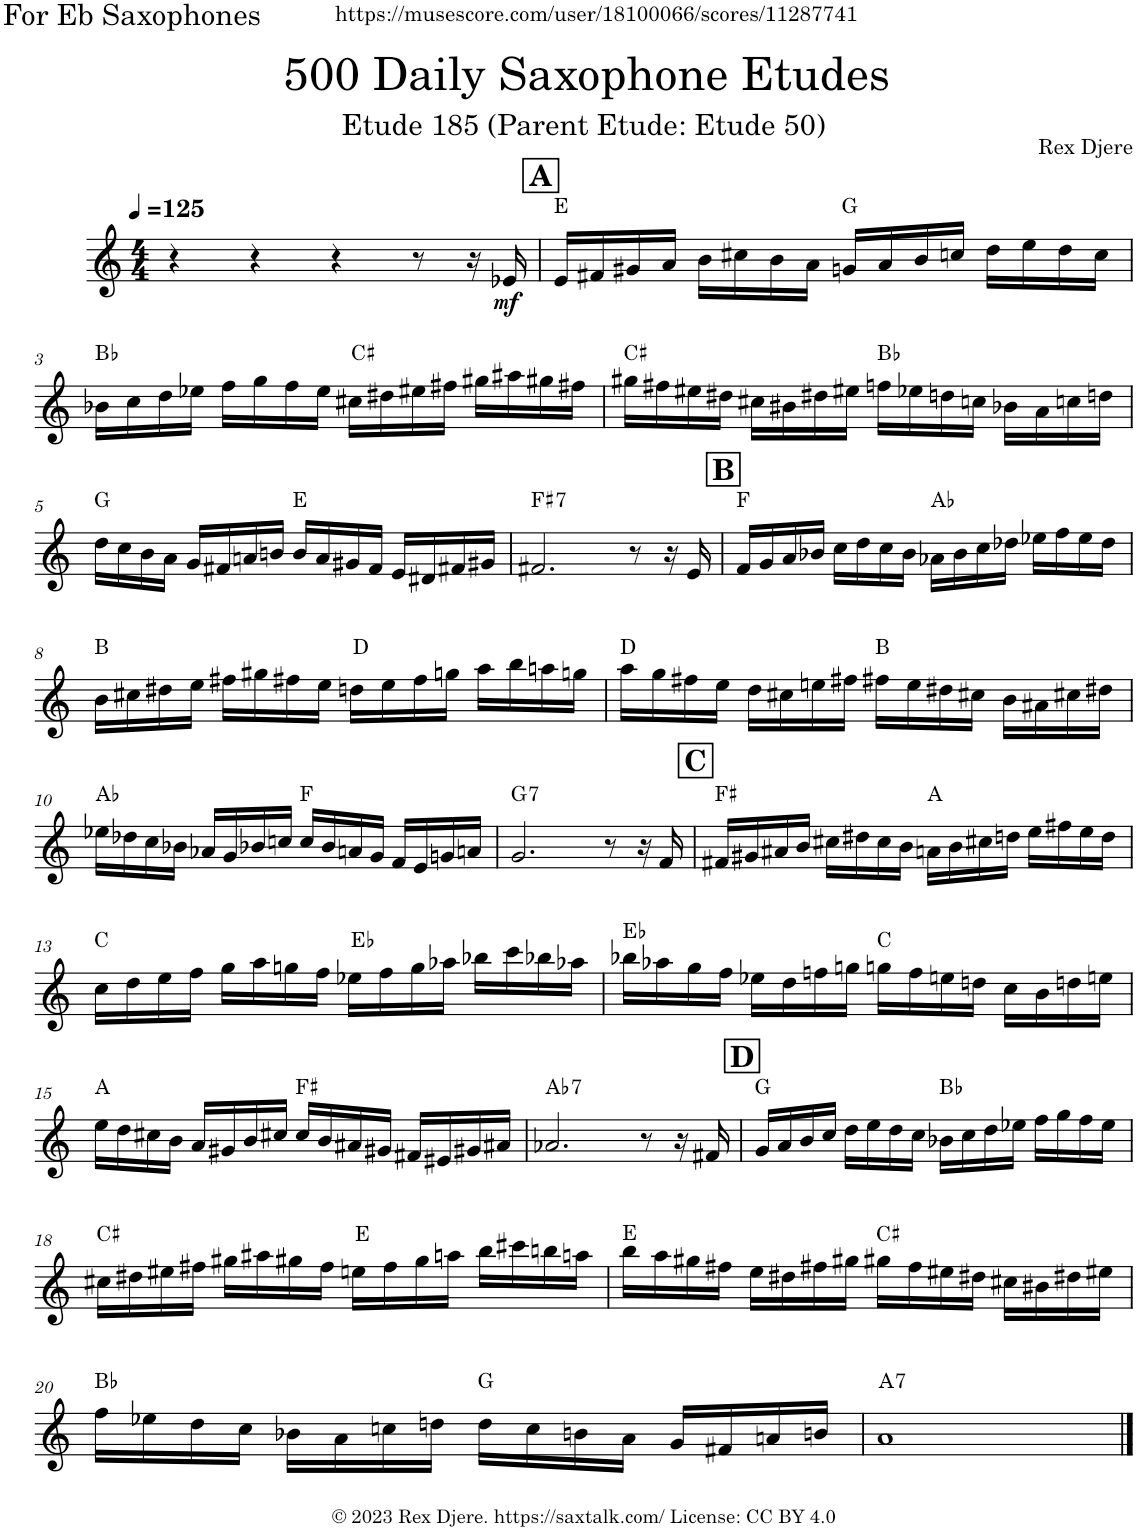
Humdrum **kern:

**kern	**dynam	**harte
*part1	*part1	*part1
*staff1	*staff1	*
*I"Alto Saxophone	*	*
*I'A. Sax.	*	*
*clefG2	*	*
*Trd5c9	*	*
*k[]	*	*
*M4/4	*	*
*MM125	*	*
=1	=1	=1
4r	.	.
4r	.	.
4r	.	.
8r	.	.
16r	.	.
!	!LO:DY:b	!
16e-X/	mf	.
!!LO:REH:place=s1:a:B:cj:fs=14:t=A
=2	=2	=2
16e/LL	.	E:maj
16f#X/	.	.
16g#X/	.	.
16a/JJ	.	.
16b\LL	.	.
16cc#X\	.	.
16b\	.	.
16a\JJ	.	.
16gn/LL	.	G:maj
16a/	.	.
16b/	.	.
16ccn/JJ	.	.
16dd\LL	.	.
16ee\	.	.
16dd\	.	.
16cc\JJ	.	.
!!LO:LB:g=z
=3	=3	=3
16b-X\LL	.	Bb:maj
16cc\	.	.
16dd\	.	.
16ee-X\JJ	.	.
16ff\LL	.	.
16gg\	.	.
16ff\	.	.
16ee-\JJ	.	.
16cc#X\LL	.	C#:maj
16dd#X\	.	.
16ee#X\	.	.
16ff#X\JJ	.	.
16gg#X\LL	.	.
16aa#X\	.	.
16gg#X\	.	.
16ff#X\JJ	.	.
=4	=4	=4
16gg#X\LL	.	C#:maj
16ff#X\	.	.
16ee#X\	.	.
16dd#X\JJ	.	.
16cc#X\LL	.	.
16b#X\	.	.
16dd#X\	.	.
16ee#X\JJ	.	.
16ffn\LL	.	Bb:maj
16ee-X\	.	.
16ddn\	.	.
16ccn\JJ	.	.
16b-X\LL	.	.
16a\	.	.
16ccn\	.	.
16ddn\JJ	.	.
!!LO:LB:g=z
=5	=5	=5
16dd\LL	.	G:maj
16cc\	.	.
16b\	.	.
16a\JJ	.	.
16g/LL	.	.
16f#X/	.	.
16an/	.	.
16bn/JJ	.	.
16b/LL	.	E:maj
16a/	.	.
16g#X/	.	.
16f#/JJ	.	.
16e/LL	.	.
16d#X/	.	.
16f#X/	.	.
16g#X/JJ	.	.
=6	=6	=6
!	!	!LO:H:kt=7
2.f#X/	.	F#:7
8r	.	.
16r	.	.
16e/	.	.
!!LO:REH:place=s1:a:B:cj:fs=14:t=B
=7	=7	=7
16f/LL	.	F:maj
16g/	.	.
16a/	.	.
16b-X/JJ	.	.
16cc\LL	.	.
16dd\	.	.
16cc\	.	.
16b-\JJ	.	.
16a-X\LL	.	Ab:maj
16b-\	.	.
16cc\	.	.
16dd-X\JJ	.	.
16ee-X\LL	.	.
16ff\	.	.
16ee-\	.	.
16dd-\JJ	.	.
!!LO:LB:g=z
=8	=8	=8
16b\LL	.	B:maj
16cc#X\	.	.
16dd#X\	.	.
16ee\JJ	.	.
16ff#X\LL	.	.
16gg#X\	.	.
16ff#X\	.	.
16ee\JJ	.	.
16ddn\LL	.	D:maj
16ee\	.	.
16ff#\	.	.
16ggn\JJ	.	.
16aa\LL	.	.
16bb\	.	.
16aan\	.	.
16ggn\JJ	.	.
=9	=9	=9
16aa\LL	.	D:maj
16gg\	.	.
16ff#X\	.	.
16ee\JJ	.	.
16dd\LL	.	.
16cc#X\	.	.
16een\	.	.
16ff#X\JJ	.	.
16ff#X\LL	.	B:maj
16ee\	.	.
16dd#X\	.	.
16cc#X\JJ	.	.
16b\LL	.	.
16a#X\	.	.
16cc#X\	.	.
16dd#X\JJ	.	.
!!LO:LB:g=z
=10	=10	=10
16ee-X\LL	.	Ab:maj
16dd-X\	.	.
16cc\	.	.
16b-X\JJ	.	.
16a-X/LL	.	.
16g/	.	.
16b-X/	.	.
16ccn/JJ	.	.
16cc/LL	.	F:maj
16b-/	.	.
16an/	.	.
16g/JJ	.	.
16f/LL	.	.
16e/	.	.
16gn/	.	.
16an/JJ	.	.
=11	=11	=11
!	!	!LO:H:kt=7
2.g/	.	G:7
8r	.	.
16r	.	.
16f/	.	.
!!LO:REH:place=s1:a:B:cj:fs=14:t=C
=12	=12	=12
16f#X/LL	.	F#:maj
16g#X/	.	.
16a#X/	.	.
16b/JJ	.	.
16cc#X\LL	.	.
16dd#X\	.	.
16cc#\	.	.
16b\JJ	.	.
16an\LL	.	A:maj
16b\	.	.
16cc#X\	.	.
16ddn\JJ	.	.
16ee\LL	.	.
16ff#X\	.	.
16ee\	.	.
16dd\JJ	.	.
!!LO:LB:g=z
=13	=13	=13
16cc\LL	.	C:maj
16dd\	.	.
16ee\	.	.
16ff\JJ	.	.
16gg\LL	.	.
16aa\	.	.
16ggn\	.	.
16ff\JJ	.	.
16ee-X\LL	.	Eb:maj
16ff\	.	.
16gg\	.	.
16aa-X\JJ	.	.
16bb-X\LL	.	.
16ccc\	.	.
16bb-X\	.	.
16aa-X\JJ	.	.
=14	=14	=14
16bb-X\LL	.	Eb:maj
16aa-X\	.	.
16gg\	.	.
16ff\JJ	.	.
16ee-X\LL	.	.
16dd\	.	.
16ffn\	.	.
16ggn\JJ	.	.
16ggn\LL	.	C:maj
16ff\	.	.
16een\	.	.
16ddn\JJ	.	.
16cc\LL	.	.
16b\	.	.
16ddn\	.	.
16een\JJ	.	.
!!LO:LB:g=z
=15	=15	=15
16ee\LL	.	A:maj
16dd\	.	.
16cc#X\	.	.
16b\JJ	.	.
16a/LL	.	.
16g#X/	.	.
16b/	.	.
16cc#X/JJ	.	.
16cc#/LL	.	F#:maj
16b/	.	.
16a#X/	.	.
16g#X/JJ	.	.
16f#X/LL	.	.
16e#X/	.	.
16g#X/	.	.
16a#X/JJ	.	.
=16	=16	=16
!	!	!LO:H:kt=7
2.a-X/	.	Ab:7
8r	.	.
16r	.	.
16f#X/	.	.
!!LO:REH:place=s1:a:B:cj:fs=14:t=D
=17	=17	=17
16g/LL	.	G:maj
16a/	.	.
16b/	.	.
16cc/JJ	.	.
16dd\LL	.	.
16ee\	.	.
16dd\	.	.
16cc\JJ	.	.
16b-X\LL	.	Bb:maj
16cc\	.	.
16dd\	.	.
16ee-X\JJ	.	.
16ff\LL	.	.
16gg\	.	.
16ff\	.	.
16ee-\JJ	.	.
!!LO:LB:g=z
=18	=18	=18
16cc#X\LL	.	C#:maj
16dd#X\	.	.
16ee#X\	.	.
16ff#X\JJ	.	.
16gg#X\LL	.	.
16aa#X\	.	.
16gg#X\	.	.
16ff#\JJ	.	.
16een\LL	.	E:maj
16ff#\	.	.
16gg#\	.	.
16aan\JJ	.	.
16bb\LL	.	.
16ccc#X\	.	.
16bbn\	.	.
16aan\JJ	.	.
=19	=19	=19
16bb\LL	.	E:maj
16aa\	.	.
16gg#X\	.	.
16ff#X\JJ	.	.
16ee\LL	.	.
16dd#X\	.	.
16ff#X\	.	.
16gg#X\JJ	.	.
16gg#X\LL	.	C#:maj
16ff#\	.	.
16ee#X\	.	.
16dd#X\JJ	.	.
16cc#X\LL	.	.
16b#X\	.	.
16dd#X\	.	.
16ee#X\JJ	.	.
!!LO:LB:g=z
=20	=20	=20
16ff\LL	.	Bb:maj
16ee-X\	.	.
16dd\	.	.
16cc\JJ	.	.
16b-X\LL	.	.
16a\	.	.
16ccn\	.	.
16ddn\JJ	.	.
16dd\LL	.	G:maj
16cc\	.	.
16bn\	.	.
16a\JJ	.	.
16g/LL	.	.
16f#X/	.	.
16an/	.	.
16bn/JJ	.	.
=21	=21	=21
!	!	!LO:H:kt=7
1a	.	A:7
==	==	==
*-	*-	*-
